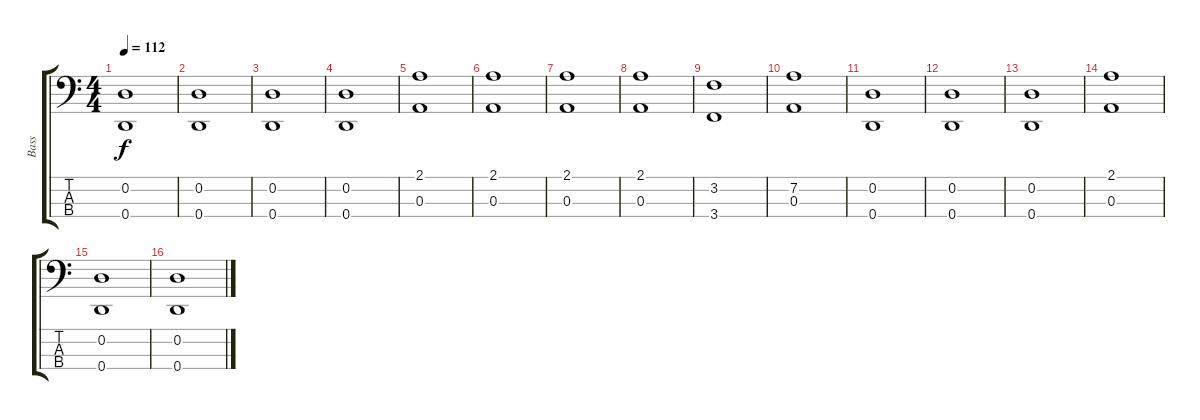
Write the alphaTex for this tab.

\track ("Bass" "Bass") {instrument electricbassfinger}
\staff {score tabs}
\tuning (G2 D2 A1 D1) {hide}
\ts (4 4)
\tempo 112
\clef f4
\ks c
(0.2 0.4).1{dy f instrument electricbassfinger} |
(0.2 0.4).1 |
(0.2 0.4).1 |
(0.2 0.4).1 |
(2.1 0.3).1 |
(2.1 0.3).1 |
(2.1 0.3).1 |
(2.1 0.3).1 |
(3.2 3.4).1 |
(7.2 0.3).1 |
(0.2 0.4).1 |
(0.2 0.4).1 |
(0.2 0.4).1 |
(2.1 0.3).1 |
(0.2 0.4).1 |
(0.2 0.4).1
